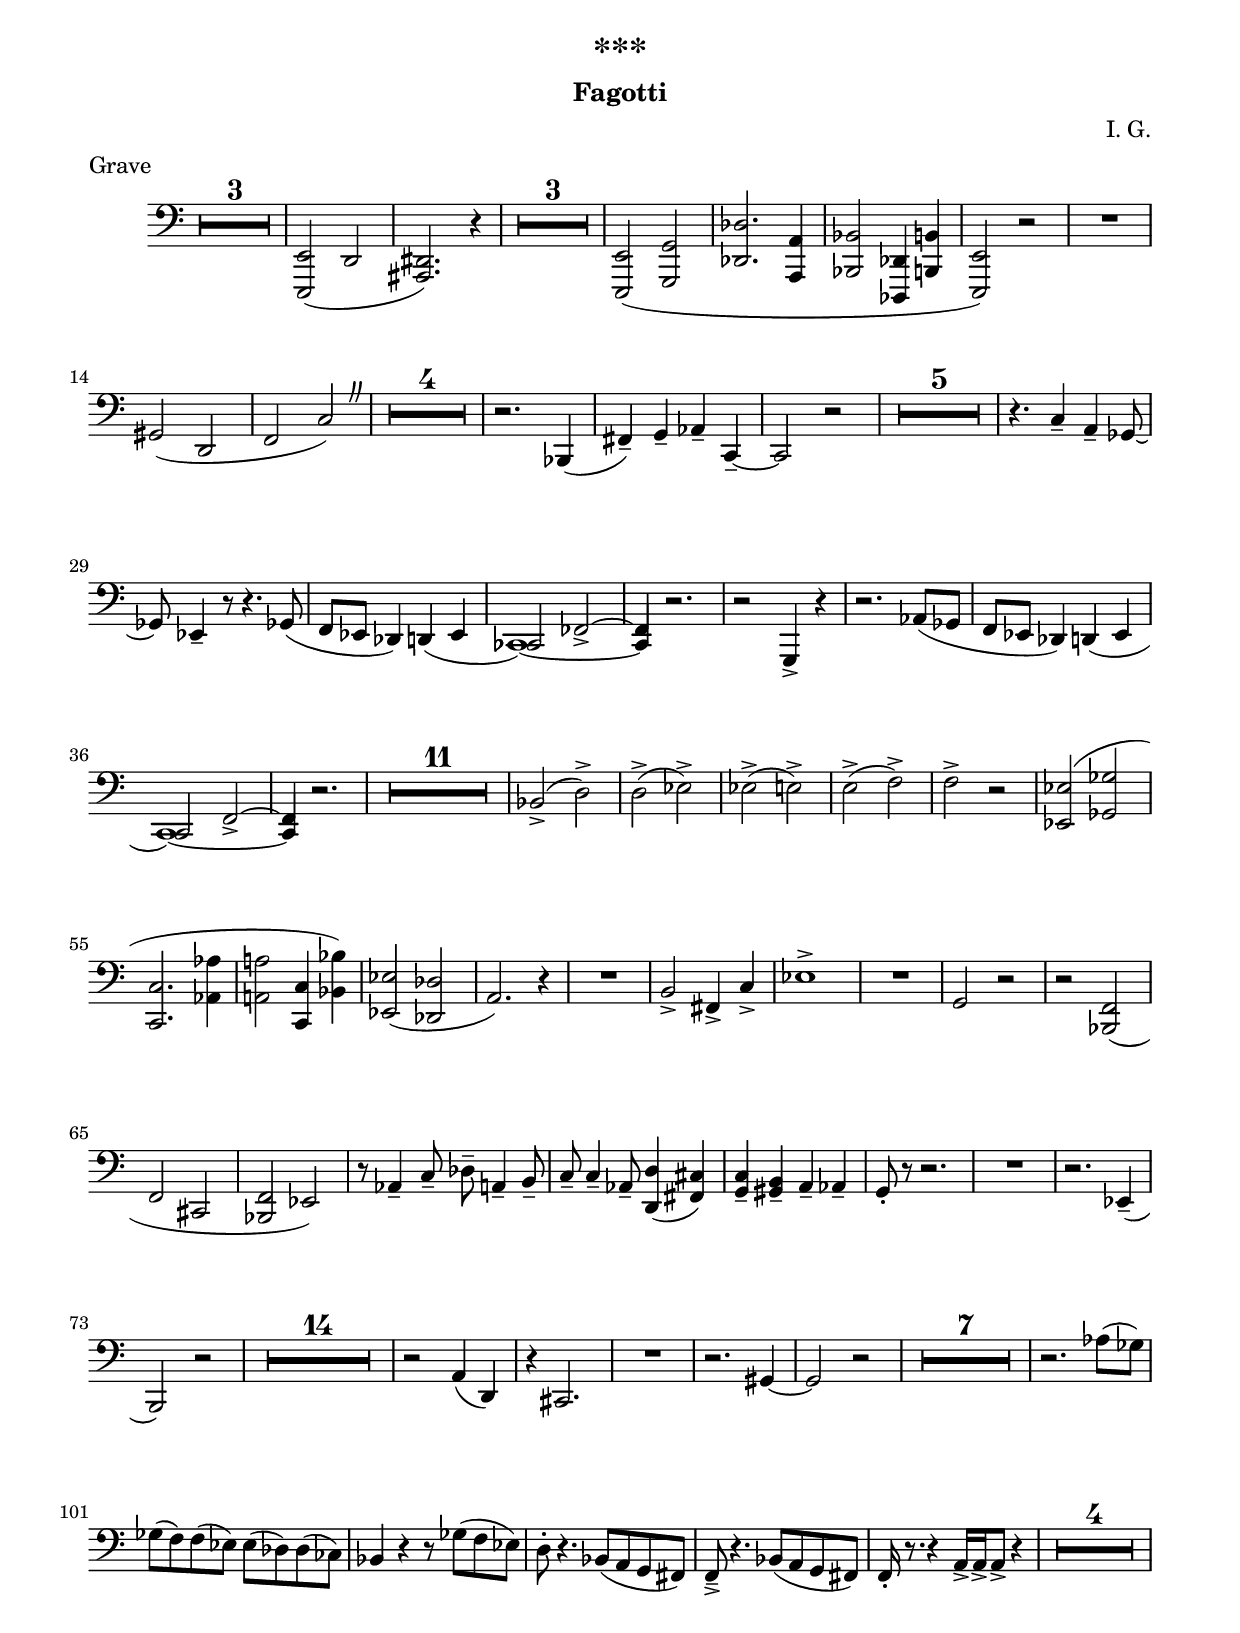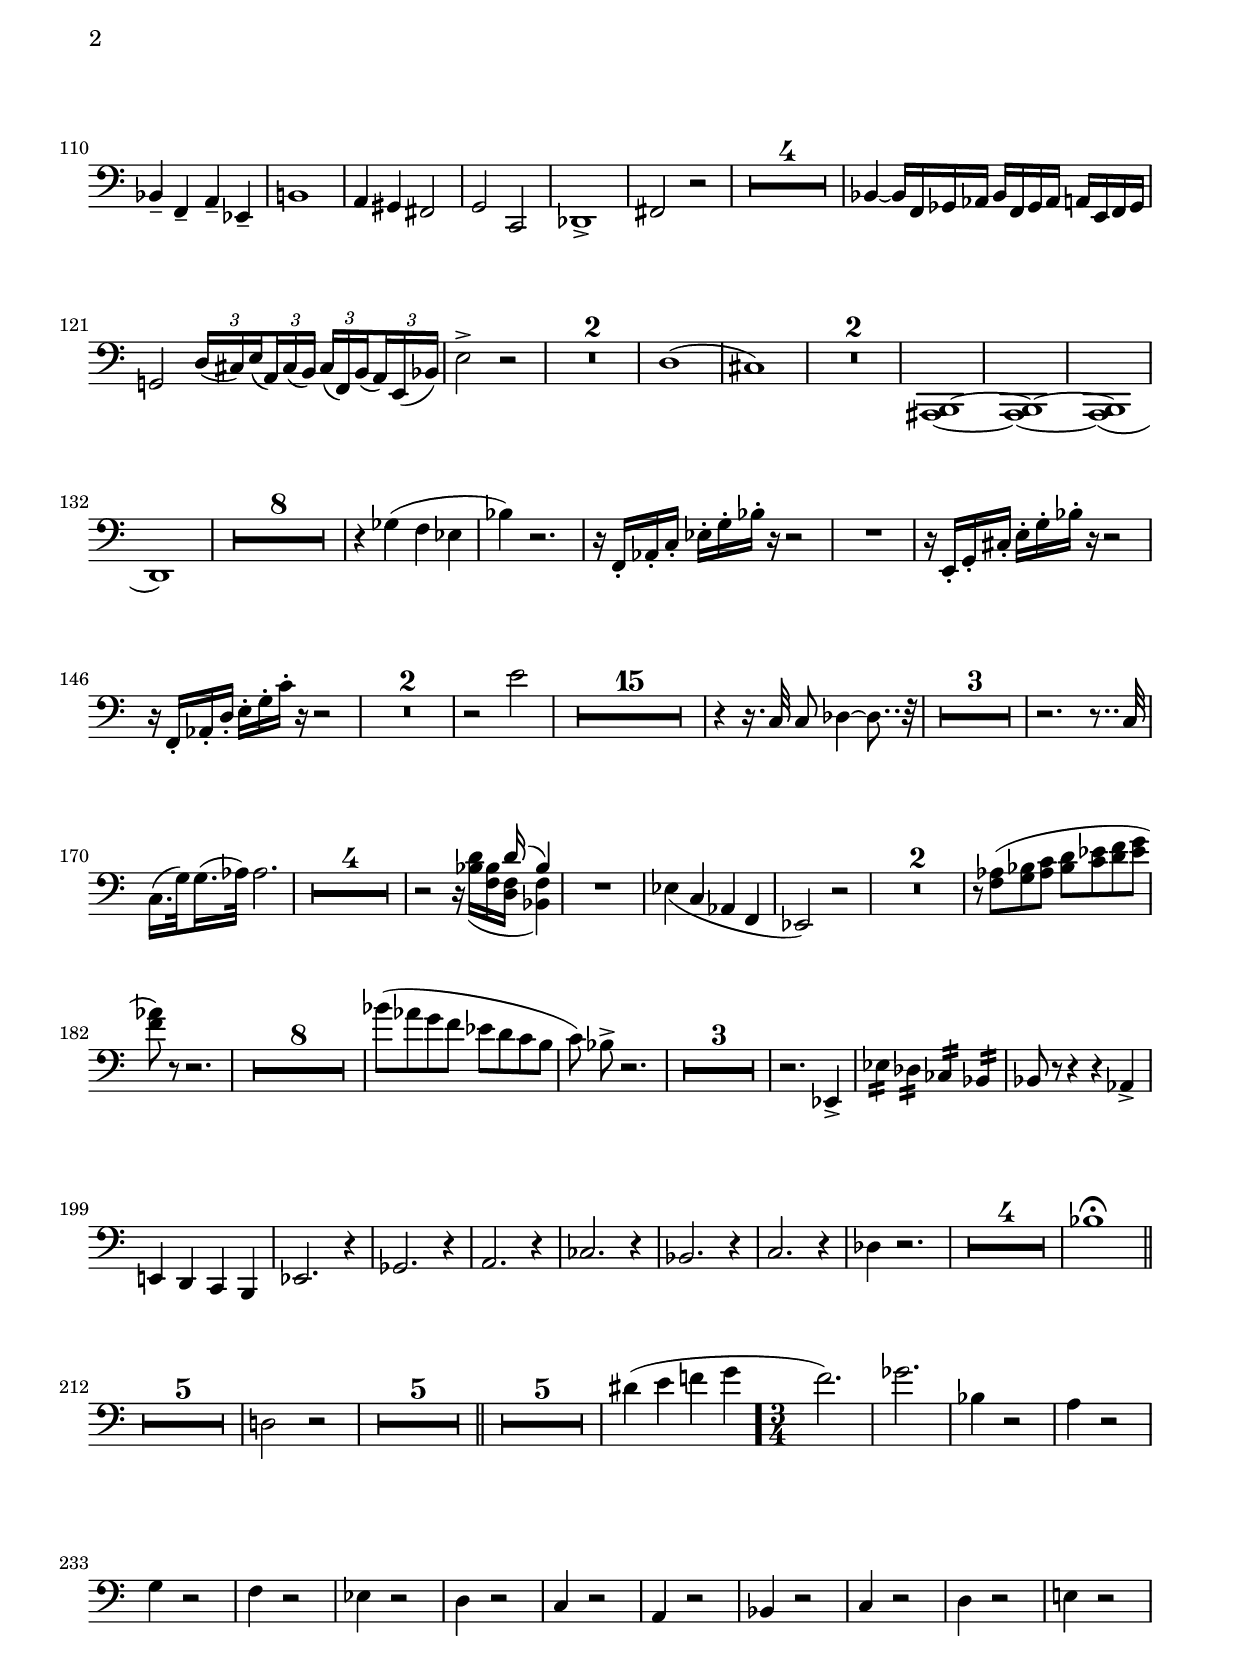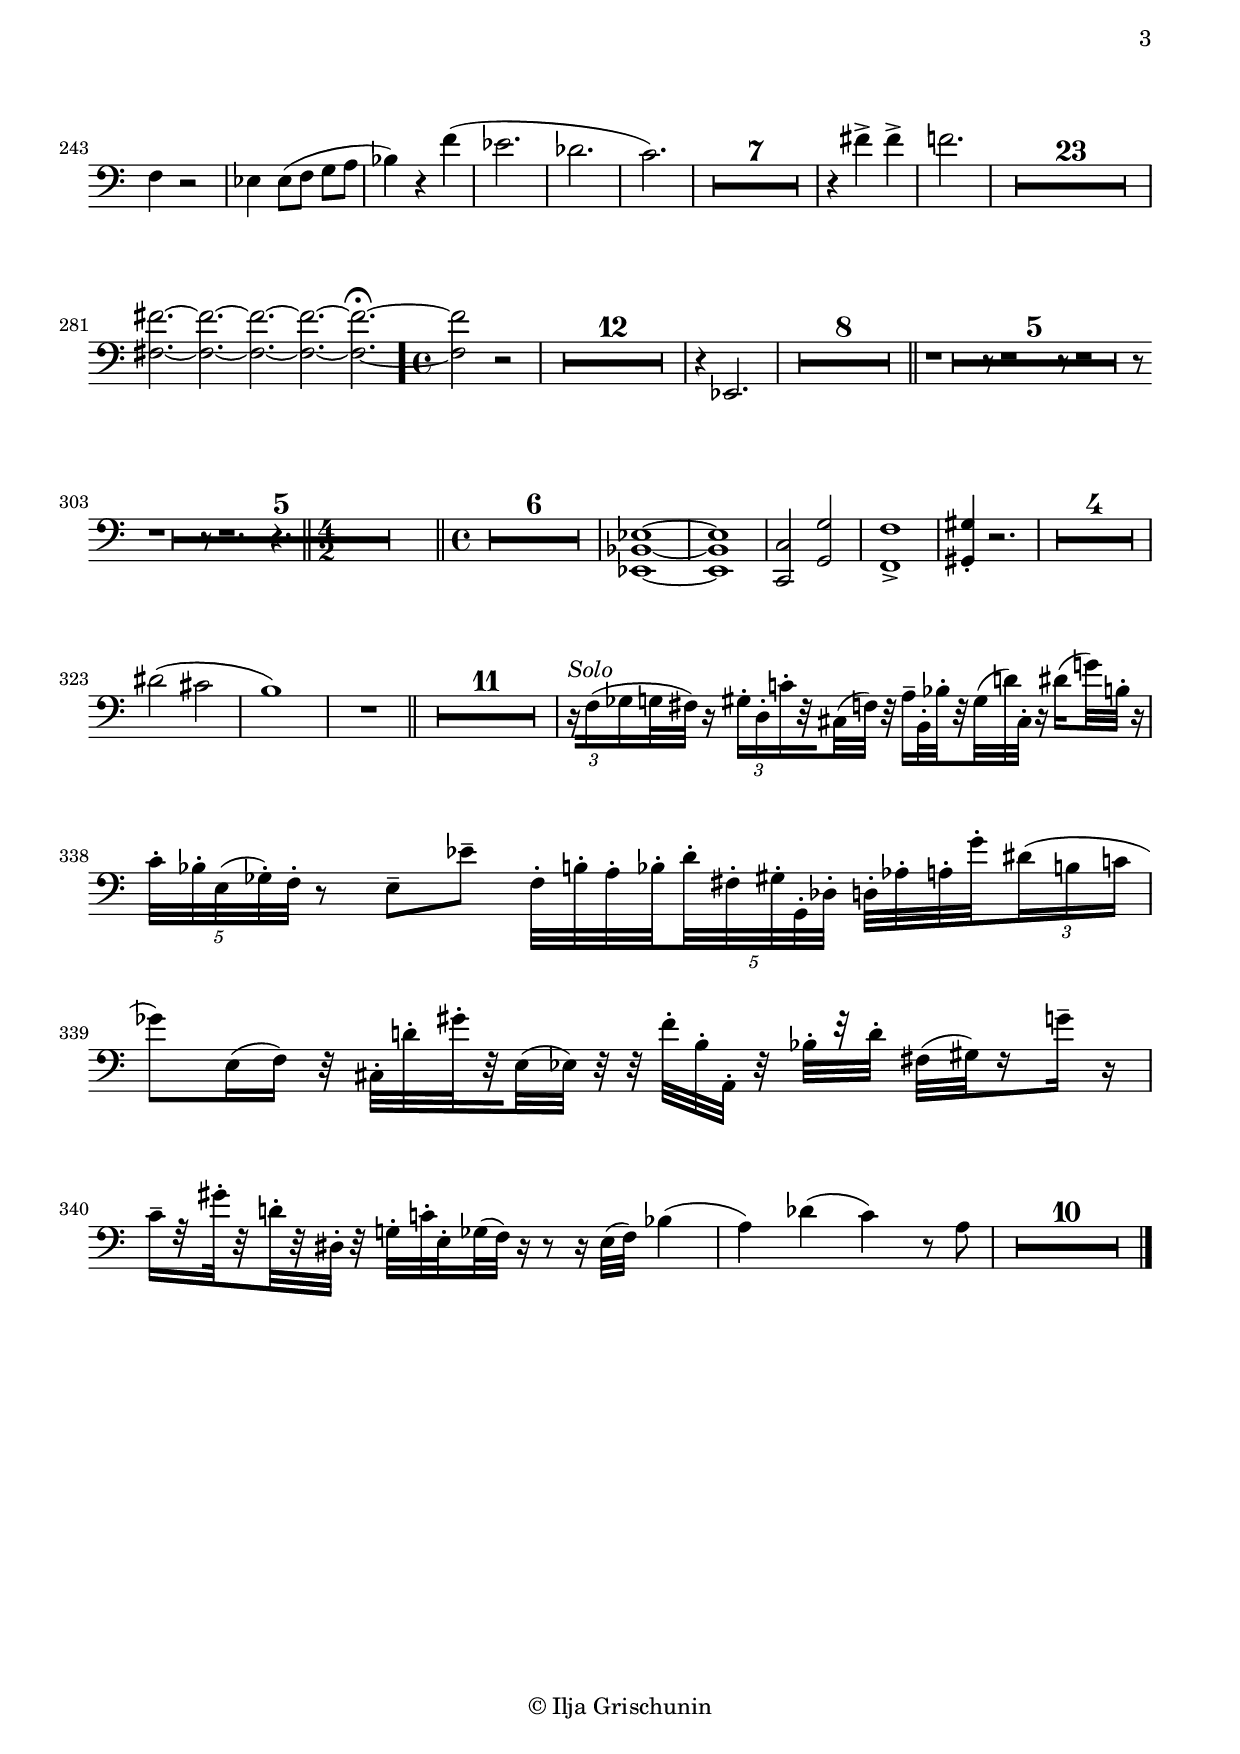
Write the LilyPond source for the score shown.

\version "2.19.15"
%\version "2.18.0"

\language "deutsch"

\header {
  title = "***"
  subtitle = "Fagotti"
  meter = "Grave"
  composer = "I. G."
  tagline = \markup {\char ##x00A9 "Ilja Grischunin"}
}

\paper {
  #(set-paper-size "a4")
  top-system-spacing.basic-distance = #20
  top-markup-spacing.basic-distance = #5
  markup-system-spacing.basic-distance = #20
  system-system-spacing.basic-distance = #20
  last-bottom-spacing.basic-distance = #15
  left-margin = 15
  right-margin = 15
  %two-sided = ##t
  %inner-margin = 25
  %outer-margin = 15
}

\layout {
  indent = 10
  \context {
    \Score
    %\remove "Bar_number_engraver"
  }
}
\version "2.19.15"
%\version "2.18.0"

\language "deutsch"

makeOctaves =
#(define-music-function (parser location arg mus)
   (integer? ly:music?)
   #{<<  \withMusicProperty #'to-relative-callback
         #(lambda (m p)
            (let ((mu (ly:music-property m 'element)))
              (ly:music-transpose mu (ly:make-pitch (- arg) 0 0))
              (ly:make-music-relative! mu p)
              (ly:music-transpose mu (ly:make-pitch arg 0 0)))
            p)
         \transpose c' $(ly:make-pitch arg 0 0) $mus
         $mus
     >>
   #})

fagottoMusic = \relative {
  \overrideTimeSignatureSettings 4/4 1/4 #'(1 1 1 1) #'()
  %\time #'(2 2 2 2) 4/4
  \override MultiMeasureRest #'expand-limit = #2
  \clef bass
  \set Score.skipBars = ##t
  \override Staff.TimeSignature #'stencil = ##f
  \override BreathingSign.text = \markup {
    \musicglyph #"scripts.caesura.curved"
  }
  \set baseMoment = #(ly:make-moment 1 8)
  R1*3 <e,, e'>2( d' <ais dis>2.) r4 R1*3
  <e e'>2(<g g'><des' des'>2.<a a'>4
  <b b'>2<des, des'>4<h' h'><e, e'>2) r R1
  gis'2( d f c')\breathe
  R1*4 r2. b,4( fis')-- g-- as-- c,--~
  c2 r R1*5 r4. c'4-- a-- ges8~ ges es4-- r8
  r4. ges8( f es des4)
  <<
    {
      s2 
      \once\override NoteColumn.force-hshift = #1.3
      ces fes_>~ fes4
    }
    \\
    {
      \stemUp d( es \stemDown ces1~) \stemUp ces4
    }
  >>
  r2. r2 g4-> r r2. as'8( ges f es des4)
  <<
    {
      s2 
      \once\override NoteColumn.force-hshift = #1.3
      c f_>~ f4
    }
    \\
    {
      \stemUp d( es \stemDown c1~) \stemUp c4
    }
  >>
  r2. R1*11
  b'2->( d->) d->( es->) es->( e->) e->( f->) f-> r
  \makeOctaves #-1 {
    es( ges c,2. as'4 a!2 c,4 b') es,2( des
  }
  a2.) r4 R1 h2-> fis4-> c'-> es1-> R1 g,2 r 
  r <b, f'>( f' cis <b f'> es)
  r8 as4-- c8-- des-- a4-- h8-- c-- c4-- as8--
  <d, d'>4(<fis cis'>)<g c>--<gis h>-- a-- as--
  g8-. r r2. R1 r2. es4--( h2) r R1*14
  r2 a'4( d,) r cis2. R1 r2. gis'4~ gis2 r R1*7
  r2. as'8( ges) ges( f) f( es) es( des) des( ces)
  b4 r r8 ges'( f es) d-. r4. b8( a g fis)
  f---> r4. b8( a g fis) f16-. r8. r4 a16-> a-> a8-> r4
  R1*4 b4-- f-- a-- es-- h'!1 a4 gis fis2 g c, des1->
  fis2 r R1*4 b4~ b16 f ges as b f ges as a e f ges
  g!2 \tuplet 3/2 8 {
    \set subdivideBeams = ##t
    \set baseMoment = #(ly:make-moment 1 8)
    \override TupletBracket.bracket-visibility = #'if-no-beam
    d'16( cis) e( a,) cis( h) cis( f,) h( a) e( b')
  }
  \set subdivideBeams = ##f
  e2-> r R1*2 d1( cis) R1*2 <ais, h>1~ q~ q( d) R1*8
  r4 ges'( f es b') r2. r16 f,-. as-. c-. es-. g-. b-. r r2
  R1 r16 e,,-. g-. cis-. e-. g-. b-. r r2
  r16 f,-. as-. d-. e-. g-. c-. r r2 R1*2 r2 e R1*15
  r4 r16. c,32\noBeam c8 des4~ des8.. r32 R1*3
  \set subdivideBeams = ##t
  r2. r8.. c32 c16.( g'32) g16.( as32) as2. R1*4
  r2 r16
  <<
    {
      s8 d16( b4)
    }
    \\
    {
      <b d>16(<f b><d f><b f'>4)
    }
  >>
  R1 es4_( c as f es2) r R1*2
  r8 <f' as>(<g b><as c><b d><c es><d f><es g><f as>) r r2. R1*8
  b8( as g f es d c h c)\noBeam b-> r2. R1*3 r2. es,,4->
  es'4:16 des4:16 ces4:16 b4:16 b8 r r4 r as-> e! d c h
  es2. r4 ges2. r4 a2. r4 ces2. r4 b2. r4 c2. r4 des4 r2. R1*4
  b'1\fermata
  \bar "||"
  R1*5 d,!2 r R1*5
  \bar "||"
  R1*5 dis'4( e f! g
  \bar "."
  \revert Staff.TimeSignature.stencil
  \time 3/4
  f2.) ges b,4 r2 a4 r2 g4 r2 f4 r2 es4 r2 d4 r2 c4 r2
  a4 r2 b4 r2 c4 r2 d4 r2 e!4 r2 f4 r2 es4 es8( f g[ a] b4) r f'(
  es2. des c) R2.*7 r4 fis-> fis-> f!2. R2.*23
  \cadenzaOn
  <fis, fis'>2.~ q~ q~ q~ q~\fermata
  \cadenzaOff
  \bar "."
  \time 4/4
  q2 r R1*12 r4 es,2.
  R1*8
  \bar "||"
  \cadenzaOn
  r1 r8 \bar ""
  r1 r8 \bar ""
  r1 r8 \bar ""
  r1 r8 \bar "" 
  r1. r4.
  \cadenzaOff
  \bar "||"
  \time 4/2
  R1*10
  \bar "||"
  \time 4/4
  R1*6
  <es b' es>1~ q \makeOctaves #1 {c2 g' f1-> gis4-.} r2.
  R1*4 dis''2( cis h1)
  R1 \bar "||"
  R1*11
  \set subdivideBeams = ##t
  \set baseMoment = #(ly:make-moment 1 8)
  \set beatStructure = #'(2 2 2 2)
  \override TupletBracket.bracket-visibility = ##f
  \times 2/3 {
    r16^\markup {\italic Solo} 
    \set stemLeftBeamCount = #2 f( ges
  } 
  g32 fis) r16 
  \times 2/3 {gis16-.[ d-. c'!-.} r32 
  \set stemLeftBeamCount = #1 cis,( f)] r
  a16--[ h,32-. b'-. r 
  \set stemLeftBeamCount = #1 gis( d'!) cis,-.]
  r16 dis'( \set stemLeftBeamCount = #1 g!32) h,-. r16
  \times 4/5 {c32-. b-. e,( ges-.) f-.} r8 e-- es'--
  f,32-. h-. a-. b-.\times 4/5 {d-. fis,-. gis-. g,-. des'-.}
  d32-. as'-. a-. g'-. \times 2/3 {dis16( h c!}
  ges'8) e,16( f) r32 cis-.[ d'!-. gis-. r 
  \set stemLeftBeamCount = #1 e,( es]) r
  r f'-. h,-. a,-. r b'-.[ r d-.] fis,[( 
  \set stemRightBeamCount = #1 gis) 
  \set stemRightBeamCount = #1 \set stemLeftBeamCount = #1 r16 g'!]-- r
  c,[-- r32 gis'-. r 
  \set stemLeftBeamCount = #1 d!-. r dis,]-.
  r g!-. c!-. e,-. ges( f) r16 r8 r16 e32( f) b4(
  a) des( c) r8 a
  R1*10
  \bar "|."
}

\score {
  \new Staff
  \fagottoMusic
}